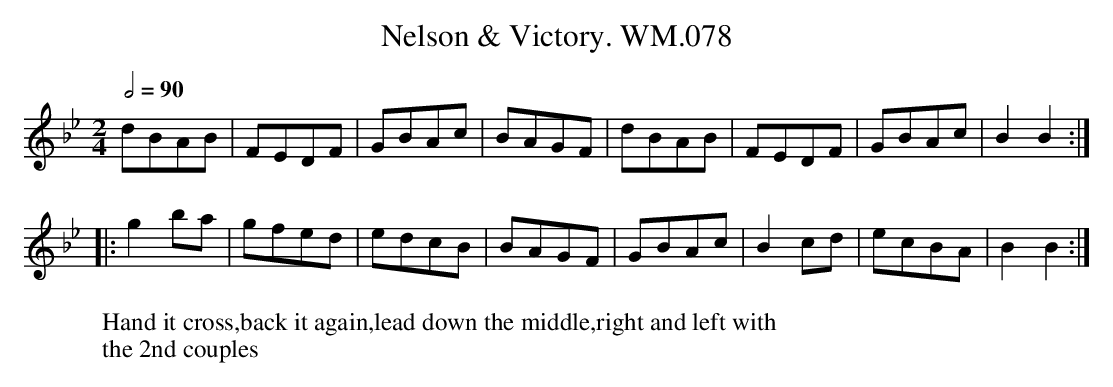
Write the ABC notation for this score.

X:1
T:Nelson & Victory. WM.078
M:2/4
L:1/8
Q:1/2=90
W:Hand it cross,back it again,lead down the middle,right and left with
W:the 2nd couples
K:Bb
dBAB|FEDF|GBAc|BAGF|dBAB|FEDF|GBAc|B2B2:|
|:g2ba|gfed|edcB|BAGF|GBAc|B2cd|ecBA|B2B2:|
